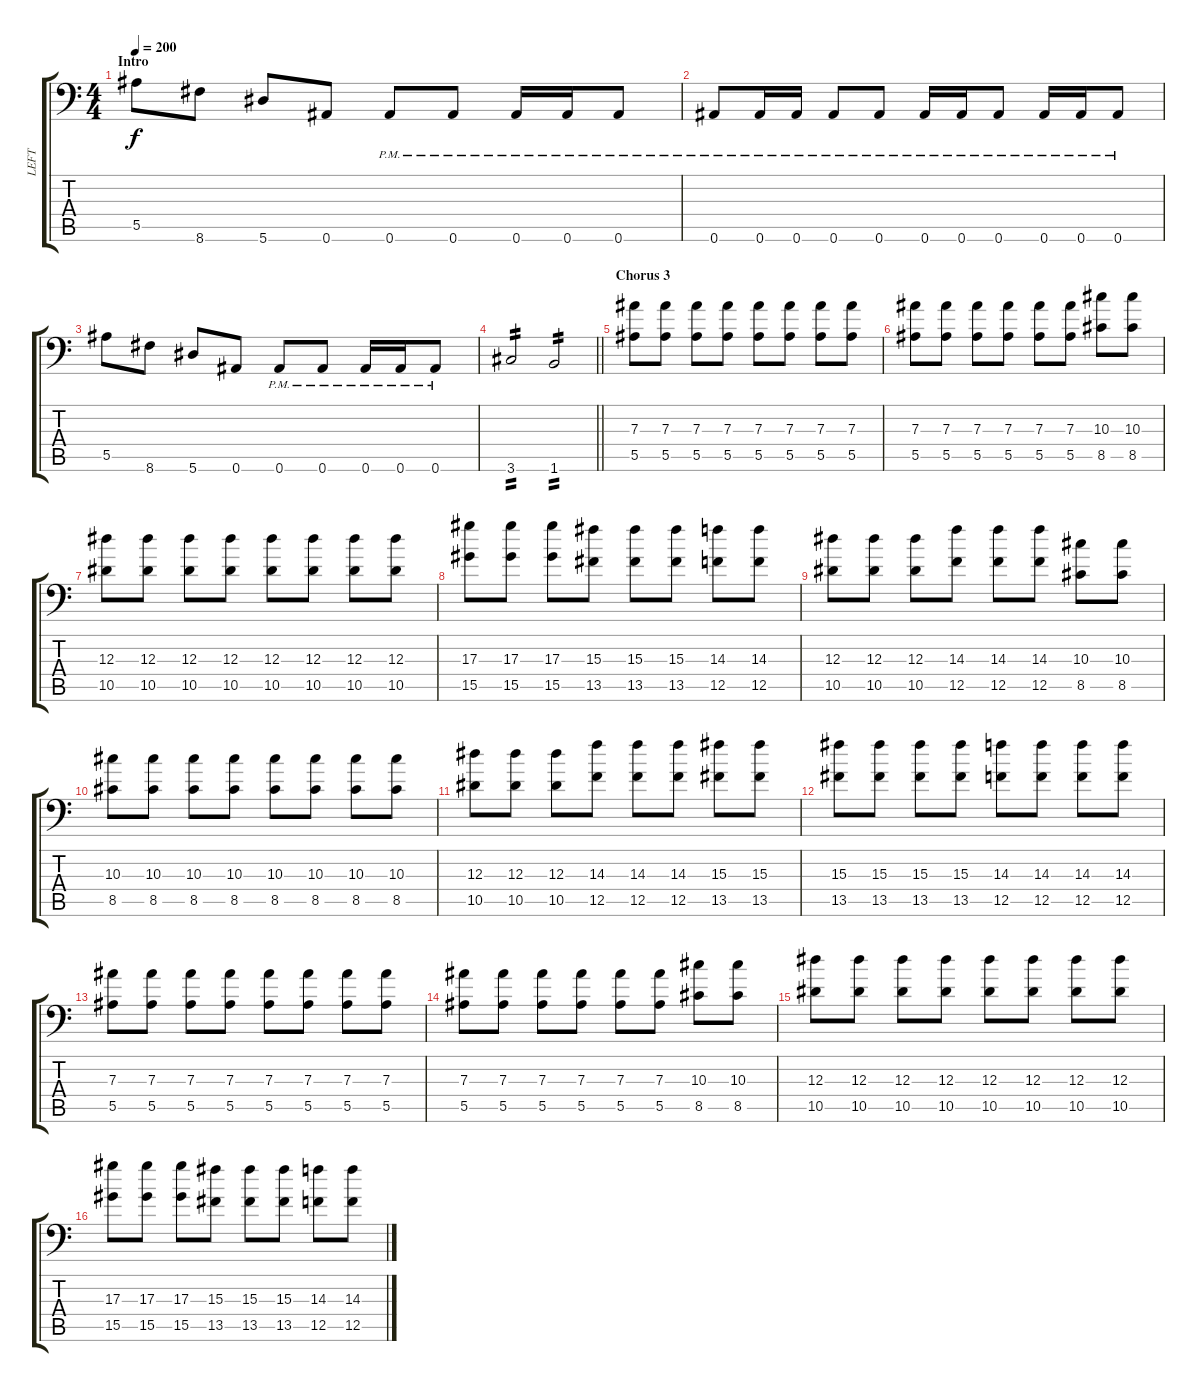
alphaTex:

\track ("LEFT" "LEFT") {instrument overdrivenguitar}
\staff {score tabs}
\tuning (C4 G3 Eb3 Bb2 F2 Bb1) {hide}
\ts (4 4)
\section ("" "Intro")
\tempo 200
\clef f4
\ks c
5.5.8{dy f} 8.6.8 5.6.8 0.6.8 0.6{pm}.8 0.6{pm}.8 0.6{pm}.16 0.6{pm}.16 0.6{pm}.8 |
0.6{pm}.8 0.6{pm}.16 0.6{pm}.16 0.6{pm}.8 0.6{pm}.8 0.6{pm}.16 0.6{pm}.16 0.6{pm}.8 0.6{pm}.16 0.6{pm}.16 0.6{pm}.8 |
5.5.8 8.6.8 5.6.8 0.6.8 0.6{pm}.8 0.6{pm}.8 0.6{pm}.16 0.6{pm}.16 0.6{pm}.8 |
\barLineRight lightlight
3.6.2{tp 2} 1.6.2{tp 2} |
\section ("" "Chorus 3")
(7.3 5.5).8 (7.3 5.5).8 (7.3 5.5).8 (7.3 5.5).8 (7.3 5.5).8 (7.3 5.5).8 (7.3 5.5).8 (7.3 5.5).8 |
(7.3 5.5).8 (7.3 5.5).8 (7.3 5.5).8 (7.3 5.5).8 (7.3 5.5).8 (7.3 5.5).8 (10.3 8.5).8 (10.3 8.5).8 |
(12.3 10.5).8 (12.3 10.5).8 (12.3 10.5).8 (12.3 10.5).8 (12.3 10.5).8 (12.3 10.5).8 (12.3 10.5).8 (12.3 10.5).8 |
(17.3 15.5).8 (17.3 15.5).8 (17.3 15.5).8 (15.3 13.5).8 (15.3 13.5).8 (15.3 13.5).8 (14.3 12.5).8 (14.3 12.5).8 |
(12.3 10.5).8 (12.3 10.5).8 (12.3 10.5).8 (14.3 12.5).8 (14.3 12.5).8 (14.3 12.5).8 (10.3 8.5).8 (10.3 8.5).8 |
(10.3 8.5).8 (10.3 8.5).8 (10.3 8.5).8 (10.3 8.5).8 (10.3 8.5).8 (10.3 8.5).8 (10.3 8.5).8 (10.3 8.5).8 |
(12.3 10.5).8 (12.3 10.5).8 (12.3 10.5).8 (14.3 12.5).8 (14.3 12.5).8 (14.3 12.5).8 (15.3 13.5).8 (15.3 13.5).8 |
(15.3 13.5).8 (15.3 13.5).8 (15.3 13.5).8 (15.3 13.5).8 (14.3 12.5).8 (14.3 12.5).8 (14.3 12.5).8 (14.3 12.5).8 |
(7.3 5.5).8 (7.3 5.5).8 (7.3 5.5).8 (7.3 5.5).8 (7.3 5.5).8 (7.3 5.5).8 (7.3 5.5).8 (7.3 5.5).8 |
(7.3 5.5).8 (7.3 5.5).8 (7.3 5.5).8 (7.3 5.5).8 (7.3 5.5).8 (7.3 5.5).8 (10.3 8.5).8 (10.3 8.5).8 |
(12.3 10.5).8 (12.3 10.5).8 (12.3 10.5).8 (12.3 10.5).8 (12.3 10.5).8 (12.3 10.5).8 (12.3 10.5).8 (12.3 10.5).8 |
(17.3 15.5).8 (17.3 15.5).8 (17.3 15.5).8 (15.3 13.5).8 (15.3 13.5).8 (15.3 13.5).8 (14.3 12.5).8 (14.3 12.5).8
